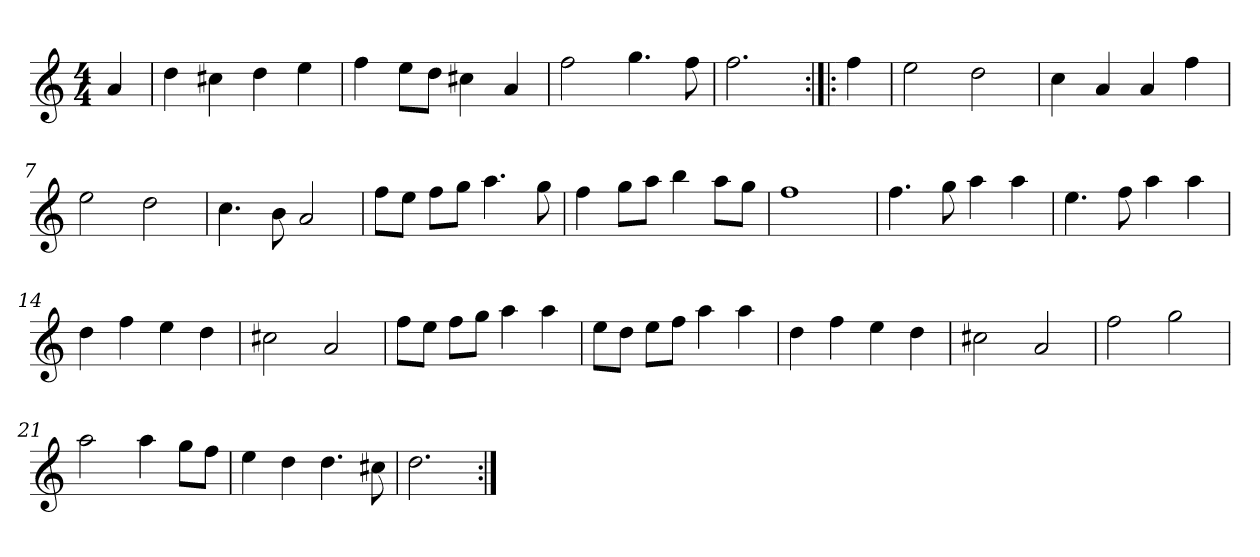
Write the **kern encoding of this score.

**kern
*part1
*staff1
*clefG2
*k[]
*D:dor
*M4/4
*MM120
=
4a
=1
4dd
4cc#X
4dd
4ee
=2
4ff
8ee\L
8dd\J
4cc#X
4a
=3
2ff
4.gg
8ff
=4
2.ff
=:|!|:
4ff
=5
2ee
2dd
=6
4cc
4a
4a
4ff
=7
2ee
2dd
=8
4.cc
8b
2a
=9
8ff\L
8ee\J
8ff\L
8gg\J
4.aa
8gg
=10
4ff
8gg\L
8aa\J
4bb
8aa\L
8gg\J
=11
1ff
=12
4.ff
8gg
4aa
4aa
=13
4.ee
8ff
4aa
4aa
=14
4dd
4ff
4ee
4dd
=15
2cc#X
2a
=16
8ff\L
8ee\J
8ff\L
8gg\J
4aa
4aa
=17
8ee\L
8dd\J
8ee\L
8ff\J
4aa
4aa
=18
4dd
4ff
4ee
4dd
=19
2cc#X
2a
=20
2ff
2gg
=21
2aa
4aa
8gg\L
8ff\J
=22
4ee
4dd
4.dd
8cc#X
=23
2.dd
=:|!
*-
